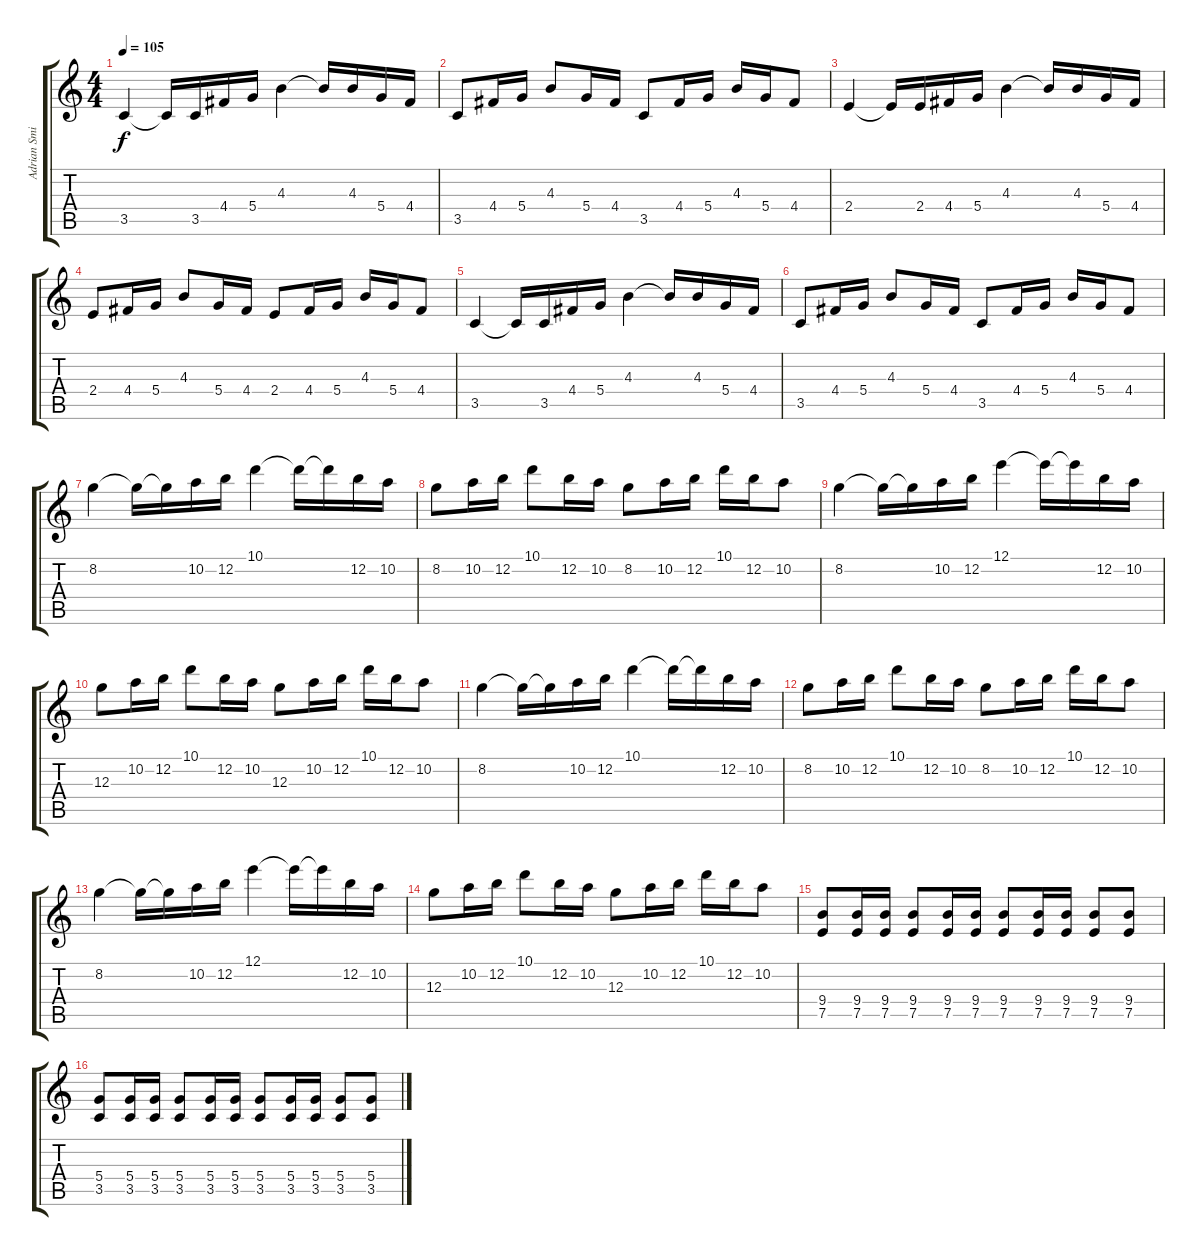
\track ("Adrian Smith" "Adrian Smi") {instrument distortionguitar}
\staff {score tabs}
\tuning (E4 B3 G3 D3 A2 E2) {hide}
\ts (4 4)
\tempo 105
\clef g2
\ks c
3.5.4{dy f} 3.5{t}.16 3.5.16 4.4.16 5.4.16 4.3.4 4.3{t}.16 4.3.16 5.4.16 4.4.16 |
3.5.8 4.4.16 5.4.16 4.3.8 5.4.16 4.4.16 3.5.8 4.4.16 5.4.16 4.3.16 5.4.16 4.4.8 |
2.4.4 2.4{t}.16 2.4.16 4.4.16 5.4.16 4.3.4 4.3{t}.16 4.3.16 5.4.16 4.4.16 |
2.4.8 4.4.16 5.4.16 4.3.8 5.4.16 4.4.16 2.4.8 4.4.16 5.4.16 4.3.16 5.4.16 4.4.8 |
3.5.4 3.5{t}.16 3.5.16 4.4.16 5.4.16 4.3.4 4.3{t}.16 4.3.16 5.4.16 4.4.16 |
3.5.8 4.4.16 5.4.16 4.3.8 5.4.16 4.4.16 3.5.8 4.4.16 5.4.16 4.3.16 5.4.16 4.4.8 |
8.2.4 8.2{t}.16 8.2{t}.16 10.2.16 12.2.16 10.1.4 10.1{t}.16 10.1{t}.16 12.2.16 10.2.16 |
8.2.8 10.2.16 12.2.16 10.1.8 12.2.16 10.2.16 8.2.8 10.2.16 12.2.16 10.1.16 12.2.16 10.2.8 |
8.2.4 8.2{t}.16 8.2{t}.16 10.2.16 12.2.16 12.1.4 12.1{t}.16 12.1{t}.16 12.2.16 10.2.16 |
12.3.8 10.2.16 12.2.16 10.1.8 12.2.16 10.2.16 12.3.8 10.2.16 12.2.16 10.1.16 12.2.16 10.2.8 |
8.2.4 8.2{t}.16 8.2{t}.16 10.2.16 12.2.16 10.1.4 10.1{t}.16 10.1{t}.16 12.2.16 10.2.16 |
8.2.8 10.2.16 12.2.16 10.1.8 12.2.16 10.2.16 8.2.8 10.2.16 12.2.16 10.1.16 12.2.16 10.2.8 |
8.2.4 8.2{t}.16 8.2{t}.16 10.2.16 12.2.16 12.1.4 12.1{t}.16 12.1{t}.16 12.2.16 10.2.16 |
12.3.8 10.2.16 12.2.16 10.1.8 12.2.16 10.2.16 12.3.8 10.2.16 12.2.16 10.1.16 12.2.16 10.2.8 |
(9.4 7.5).8 (9.4 7.5).16 (9.4 7.5).16 (9.4 7.5).8 (9.4 7.5).16 (9.4 7.5).16 (9.4 7.5).8 (9.4 7.5).16 (9.4 7.5).16 (9.4 7.5).8 (9.4 7.5).8 |
(5.4 3.5).8 (5.4 3.5).16 (5.4 3.5).16 (5.4 3.5).8 (5.4 3.5).16 (5.4 3.5).16 (5.4 3.5).8 (5.4 3.5).16 (5.4 3.5).16 (5.4 3.5).8 (5.4 3.5).8
